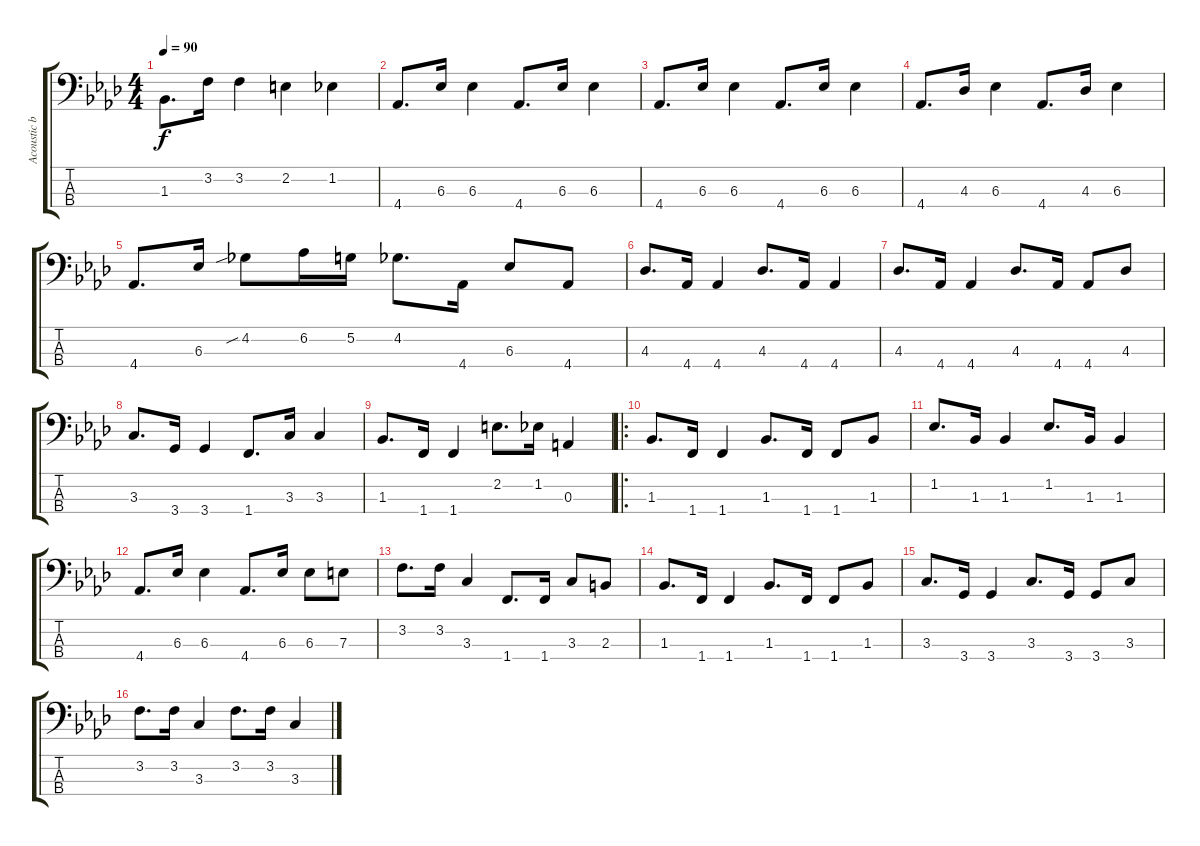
\track ("Acoustic bass" "Acoustic b") {instrument acousticbass}
\staff {score tabs}
\tuning (G2 D2 A1 E1) {hide}
\ts (4 4)
\tempo 90
\clef f4
\ks ab
1.3.8{d dy f} 3.2.16 3.2.4 2.2.4 1.2.4 |
4.4.8{d} 6.3.16 6.3.4 4.4.8{d} 6.3.16 6.3.4 |
4.4.8{d} 6.3.16 6.3.4 4.4.8{d} 6.3.16 6.3.4 |
4.4.8{d} 4.3.16 6.3.4 4.4.8{d} 4.3.16 6.3.4 |
4.4.8{d} 6.3.16 4.2{sib}.8 6.2.16 5.2.16 4.2.8{d} 4.4.16 6.3.8 4.4.8 |
4.3.8{d} 4.4.16 4.4.4 4.3.8{d} 4.4.16 4.4.4 |
4.3.8{d} 4.4.16 4.4.4 4.3.8{d} 4.4.16 4.4.8 4.3.8 |
3.3.8{d} 3.4.16 3.4.4 1.4.8{d} 3.3.16 3.3.4 |
1.3.8{d} 1.4.16 1.4.4 2.2.8{d} 1.2.16 0.3.4 |
\ro
1.3.8{d} 1.4.16 1.4.4 1.3.8{d} 1.4.16 1.4.8 1.3.8 |
1.2.8{d} 1.3.16 1.3.4 1.2.8{d} 1.3.16 1.3.4 |
4.4.8{d} 6.3.16 6.3.4 4.4.8{d} 6.3.16 6.3.8 7.3.8 |
3.2.8{d} 3.2.16 3.3.4 1.4.8{d} 1.4.16 3.3.8 2.3.8 |
1.3.8{d} 1.4.16 1.4.4 1.3.8{d} 1.4.16 1.4.8 1.3.8 |
3.3.8{d} 3.4.16 3.4.4 3.3.8{d} 3.4.16 3.4.8 3.3.8 |
3.2.8{d} 3.2.16 3.3.4 3.2.8{d} 3.2.16 3.3.4
